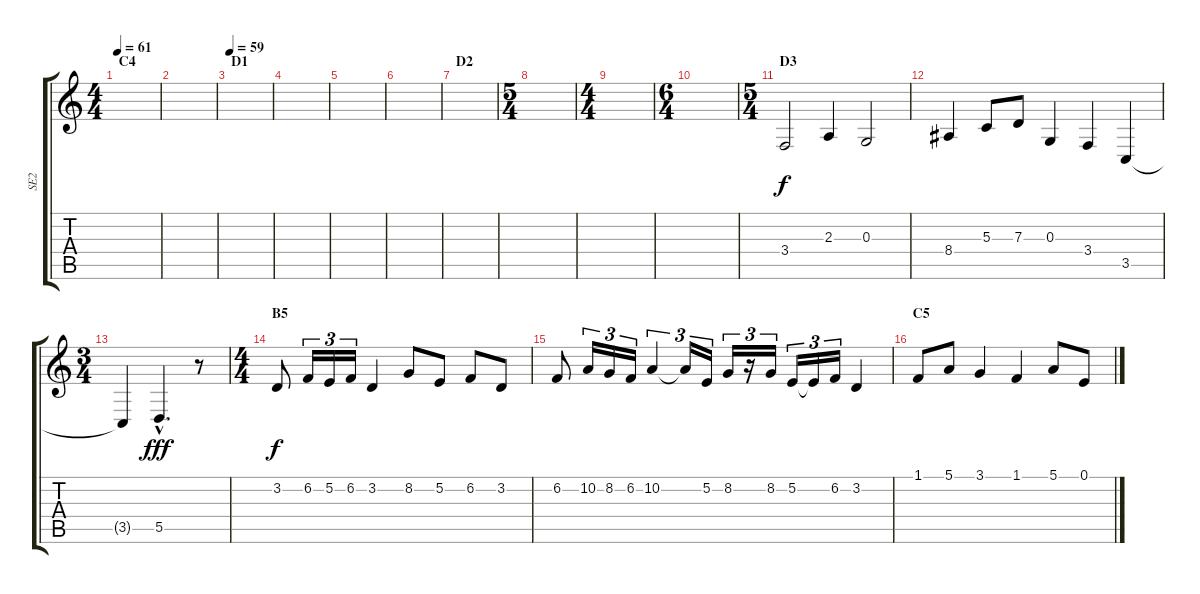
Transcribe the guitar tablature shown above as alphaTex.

\track ("SE2" "SE2") {instrument stringensemble2}
\staff {score tabs}
\tuning (E4 B3 G3 D3 A2 E2) {hide}
\ts (4 4)
\section ("" "C4")
\tempo 61
\clef g2
\ks c
|
|
\section ("" "D1")
\tempo 59
|
|
|
|
\section ("" "D2")
|
\ts (5 4)
|
\ts (4 4)
|
\ts (6 4)
|
\ts (5 4)
\section ("" "D3")
3.4.2 2.3.4 0.3.2 |
8.4.4 5.3.8 7.3.8 0.3.4 3.4.4 3.5.4 |
\ts (3 4)
3.5{t}.4 5.5{hac}.4{d dy fff} r.8 |
\ts (4 4)
\section ("" "B5")
3.2.8{dy f volume 11 balance 11 instrument englishhorn} 6.2.16{tu (3 2)} 5.2.16{tu (3 2)} 6.2.16{tu (3 2)} 3.2.4 8.2.8 5.2.8 6.2.8 3.2.8 |
6.2.8 10.2.16{tu (3 2)} 8.2.16{tu (3 2)} 6.2.16{tu (3 2)} 10.2.4{tu (3 2)} 10.2{t}.16{tu (3 2)} 5.2.16{tu (3 2)} 8.2.16{tu (3 2)} r.16{tu (3 2)} 8.2.16{tu (3 2)} 5.2.16{tu (3 2)} 5.2{t}.16{tu (3 2)} 6.2.16{tu (3 2)} 3.2.4 |
\section ("" "C5")
1.1.8 5.1.8 3.1.4 1.1.4 5.1.8 0.1.8
